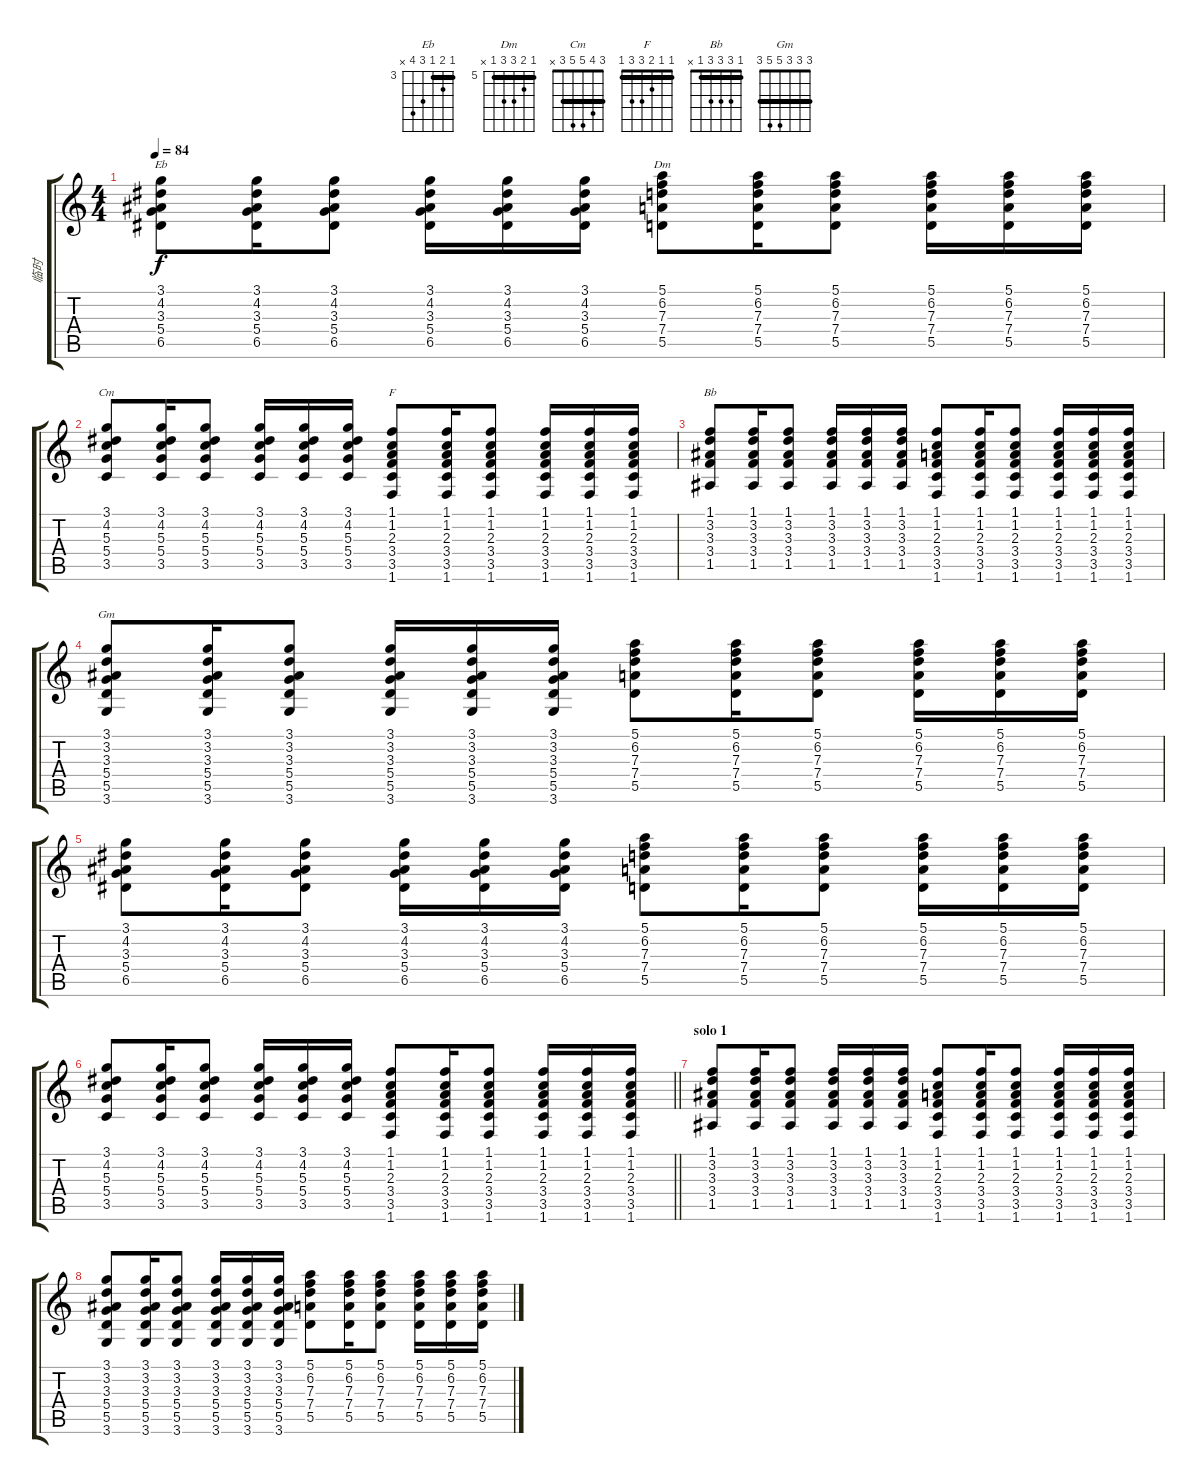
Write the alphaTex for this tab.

\track ("临时" "临时") {mute instrument overdrivenguitar}
\staff {score tabs}
\tuning (E4 B3 G3 D3 A2 E2) {hide}
\chord ("Eb" 3 4 3 5 6 x) {firstfret 3 barre 3}
\chord ("Dm" 5 6 7 7 5 x) {firstfret 5 barre 5}
\chord ("Cm" 3 4 5 5 3 x) {barre 3}
\chord ("F" 1 1 2 3 3 1) {barre 1}
\chord ("Bb" 1 3 3 3 1 x) {barre 1}
\chord ("Gm" 3 3 3 5 5 3) {barre 3}
\ts (4 4)
\tempo 84
\clef g2
\ks c
(3.1 4.2 3.3 5.4 6.5).8{ch "Eb" dy f} (3.1 4.2 3.3 5.4 6.5).16 (3.1 4.2 3.3 5.4 6.5).8 (3.1 4.2 3.3 5.4 6.5).16 (3.1 4.2 3.3 5.4 6.5).16 (3.1 4.2 3.3 5.4 6.5).16 (5.1 6.2 7.3 7.4 5.5).8{ch "Dm"} (5.1 6.2 7.3 7.4 5.5).16 (5.1 6.2 7.3 7.4 5.5).8 (5.1 6.2 7.3 7.4 5.5).16 (5.1 6.2 7.3 7.4 5.5).16 (5.1 6.2 7.3 7.4 5.5).16 |
(3.1 4.2 5.3 5.4 3.5).8{ch "Cm"} (3.1 4.2 5.3 5.4 3.5).16 (3.1 4.2 5.3 5.4 3.5).8 (3.1 4.2 5.3 5.4 3.5).16 (3.1 4.2 5.3 5.4 3.5).16 (3.1 4.2 5.3 5.4 3.5).16 (1.1 1.2 2.3 3.4 3.5 1.6).8{ch "F"} (1.1 1.2 2.3 3.4 3.5 1.6).16 (1.1 1.2 2.3 3.4 3.5 1.6).8 (1.1 1.2 2.3 3.4 3.5 1.6).16 (1.1 1.2 2.3 3.4 3.5 1.6).16 (1.1 1.2 2.3 3.4 3.5 1.6).16 |
(1.1 3.2 3.3 3.4 1.5).8{ch "Bb"} (1.1 3.2 3.3 3.4 1.5).16 (1.1 3.2 3.3 3.4 1.5).8 (1.1 3.2 3.3 3.4 1.5).16 (1.1 3.2 3.3 3.4 1.5).16 (1.1 3.2 3.3 3.4 1.5).16 (1.1 1.2 2.3 3.4 3.5 1.6).8 (1.1 1.2 2.3 3.4 3.5 1.6).16 (1.1 1.2 2.3 3.4 3.5 1.6).8 (1.1 1.2 2.3 3.4 3.5 1.6).16 (1.1 1.2 2.3 3.4 3.5 1.6).16 (1.1 1.2 2.3 3.4 3.5 1.6).16 |
(3.1 3.2 3.3 5.4 5.5 3.6).8{ch "Gm"} (3.1 3.2 3.3 5.4 5.5 3.6).16 (3.1 3.2 3.3 5.4 5.5 3.6).8 (3.1 3.2 3.3 5.4 5.5 3.6).16 (3.1 3.2 3.3 5.4 5.5 3.6).16 (3.1 3.2 3.3 5.4 5.5 3.6).16 (5.1 6.2 7.3 7.4 5.5).8 (5.1 6.2 7.3 7.4 5.5).16 (5.1 6.2 7.3 7.4 5.5).8 (5.1 6.2 7.3 7.4 5.5).16 (5.1 6.2 7.3 7.4 5.5).16 (5.1 6.2 7.3 7.4 5.5).16 |
(3.1 4.2 3.3 5.4 6.5).8 (3.1 4.2 3.3 5.4 6.5).16 (3.1 4.2 3.3 5.4 6.5).8 (3.1 4.2 3.3 5.4 6.5).16 (3.1 4.2 3.3 5.4 6.5).16 (3.1 4.2 3.3 5.4 6.5).16 (5.1 6.2 7.3 7.4 5.5).8 (5.1 6.2 7.3 7.4 5.5).16 (5.1 6.2 7.3 7.4 5.5).8 (5.1 6.2 7.3 7.4 5.5).16 (5.1 6.2 7.3 7.4 5.5).16 (5.1 6.2 7.3 7.4 5.5).16 |
\barLineRight lightlight
(3.1 4.2 5.3 5.4 3.5).8 (3.1 4.2 5.3 5.4 3.5).16 (3.1 4.2 5.3 5.4 3.5).8 (3.1 4.2 5.3 5.4 3.5).16 (3.1 4.2 5.3 5.4 3.5).16 (3.1 4.2 5.3 5.4 3.5).16 (1.1 1.2 2.3 3.4 3.5 1.6).8 (1.1 1.2 2.3 3.4 3.5 1.6).16 (1.1 1.2 2.3 3.4 3.5 1.6).8 (1.1 1.2 2.3 3.4 3.5 1.6).16 (1.1 1.2 2.3 3.4 3.5 1.6).16 (1.1 1.2 2.3 3.4 3.5 1.6).16 |
\section ("" "solo 1")
(1.1 3.2 3.3 3.4 1.5).8 (1.1 3.2 3.3 3.4 1.5).16 (1.1 3.2 3.3 3.4 1.5).8 (1.1 3.2 3.3 3.4 1.5).16 (1.1 3.2 3.3 3.4 1.5).16 (1.1 3.2 3.3 3.4 1.5).16 (1.1 1.2 2.3 3.4 3.5 1.6).8 (1.1 1.2 2.3 3.4 3.5 1.6).16 (1.1 1.2 2.3 3.4 3.5 1.6).8 (1.1 1.2 2.3 3.4 3.5 1.6).16 (1.1 1.2 2.3 3.4 3.5 1.6).16 (1.1 1.2 2.3 3.4 3.5 1.6).16 |
(3.1 3.2 3.3 5.4 5.5 3.6).8 (3.1 3.2 3.3 5.4 5.5 3.6).16 (3.1 3.2 3.3 5.4 5.5 3.6).8 (3.1 3.2 3.3 5.4 5.5 3.6).16 (3.1 3.2 3.3 5.4 5.5 3.6).16 (3.1 3.2 3.3 5.4 5.5 3.6).16 (5.1 6.2 7.3 7.4 5.5).8 (5.1 6.2 7.3 7.4 5.5).16 (5.1 6.2 7.3 7.4 5.5).8 (5.1 6.2 7.3 7.4 5.5).16 (5.1 6.2 7.3 7.4 5.5).16 (5.1 6.2 7.3 7.4 5.5).16
